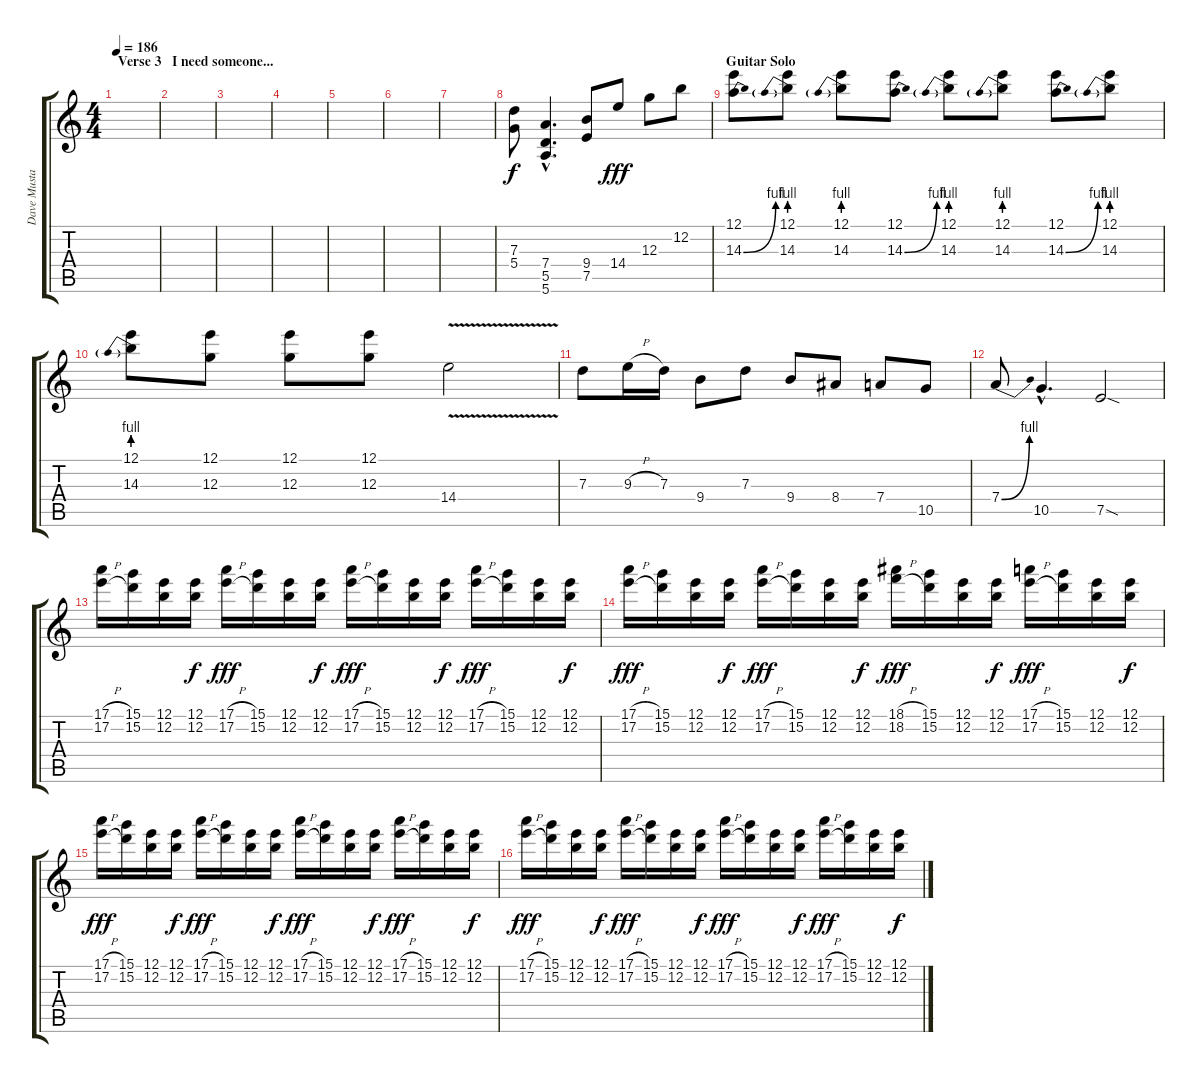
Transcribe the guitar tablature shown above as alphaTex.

\track ("Dave Mustaine [Solo] R" "Dave Musta") {instrument distortionguitar}
\staff {score tabs}
\tuning (E4 B3 G3 D3 A2 E2) {hide}
\ts (4 4)
\section ("" "Verse 3   I need someone...")
\tempo 186
\clef g2
\ks c
|
|
|
|
|
|
|
(7.3 5.4).8 (7.4{hac} 5.5{hac} 5.6{hac}).4{d} (9.4 7.5).8 14.4.8{dy fff} 12.3.8 12.2.8 |
\section ("" "Guitar Solo")
(12.1 14.3{be (bend 0 0 60 4)}).8 (12.1 14.3{be (prebend 0 4 60 4)}).8 (12.1 14.3{be (prebend 0 4 60 4)}).8 (12.1 14.3{be (bend 0 0 60 4)}).8 (12.1 14.3{be (prebend 0 4 60 4)}).8 (12.1 14.3{be (prebend 0 4 60 4)}).8 (12.1 14.3{be (bend 0 0 60 4)}).8 (12.1 14.3{be (prebend 0 4 60 4)}).8 |
(12.1 14.3{be (prebend 0 4 60 4)}).8 (12.1 12.3).8 (12.1 12.3).8 (12.1 12.3).8 14.4{v}.2 |
7.3.8 9.3{h}.16 7.3.16 9.4.8 7.3.8 9.4.8 8.4.8 7.4.8 10.5.8 |
7.4{be (bend 0 0 60 4)}.8 10.5{hac}.4{d} 7.5{sod}.2 |
(17.1{h} 17.2{h}).16 (15.1 15.2).16 (12.1 12.2).16 (12.1 12.2).16{dy f} (17.1{h} 17.2{h}).16{dy fff} (15.1 15.2).16 (12.1 12.2).16 (12.1 12.2).16{dy f} (17.1{h} 17.2{h}).16{dy fff} (15.1 15.2).16 (12.1 12.2).16 (12.1 12.2).16{dy f} (17.1{h} 17.2{h}).16{dy fff} (15.1 15.2).16 (12.1 12.2).16 (12.1 12.2).16{dy f} |
(17.1{h} 17.2{h}).16{dy fff} (15.1 15.2).16 (12.1 12.2).16 (12.1 12.2).16{dy f} (17.1{h} 17.2{h}).16{dy fff} (15.1 15.2).16 (12.1 12.2).16 (12.1 12.2).16{dy f} (18.1{h} 18.2{h}).16{dy fff} (15.1 15.2).16 (12.1 12.2).16 (12.1 12.2).16{dy f} (17.1{h} 17.2{h}).16{dy fff} (15.1 15.2).16 (12.1 12.2).16 (12.1 12.2).16{dy f} |
(17.1{h} 17.2{h}).16{dy fff} (15.1 15.2).16 (12.1 12.2).16 (12.1 12.2).16{dy f} (17.1{h} 17.2{h}).16{dy fff} (15.1 15.2).16 (12.1 12.2).16 (12.1 12.2).16{dy f} (17.1{h} 17.2{h}).16{dy fff} (15.1 15.2).16 (12.1 12.2).16 (12.1 12.2).16{dy f} (17.1{h} 17.2{h}).16{dy fff} (15.1 15.2).16 (12.1 12.2).16 (12.1 12.2).16{dy f} |
(17.1{h} 17.2{h}).16{dy fff} (15.1 15.2).16 (12.1 12.2).16 (12.1 12.2).16{dy f} (17.1{h} 17.2{h}).16{dy fff} (15.1 15.2).16 (12.1 12.2).16 (12.1 12.2).16{dy f} (17.1{h} 17.2{h}).16{dy fff} (15.1 15.2).16 (12.1 12.2).16 (12.1 12.2).16{dy f} (17.1{h} 17.2{h}).16{dy fff} (15.1 15.2).16 (12.1 12.2).16 (12.1 12.2).16{dy f}
